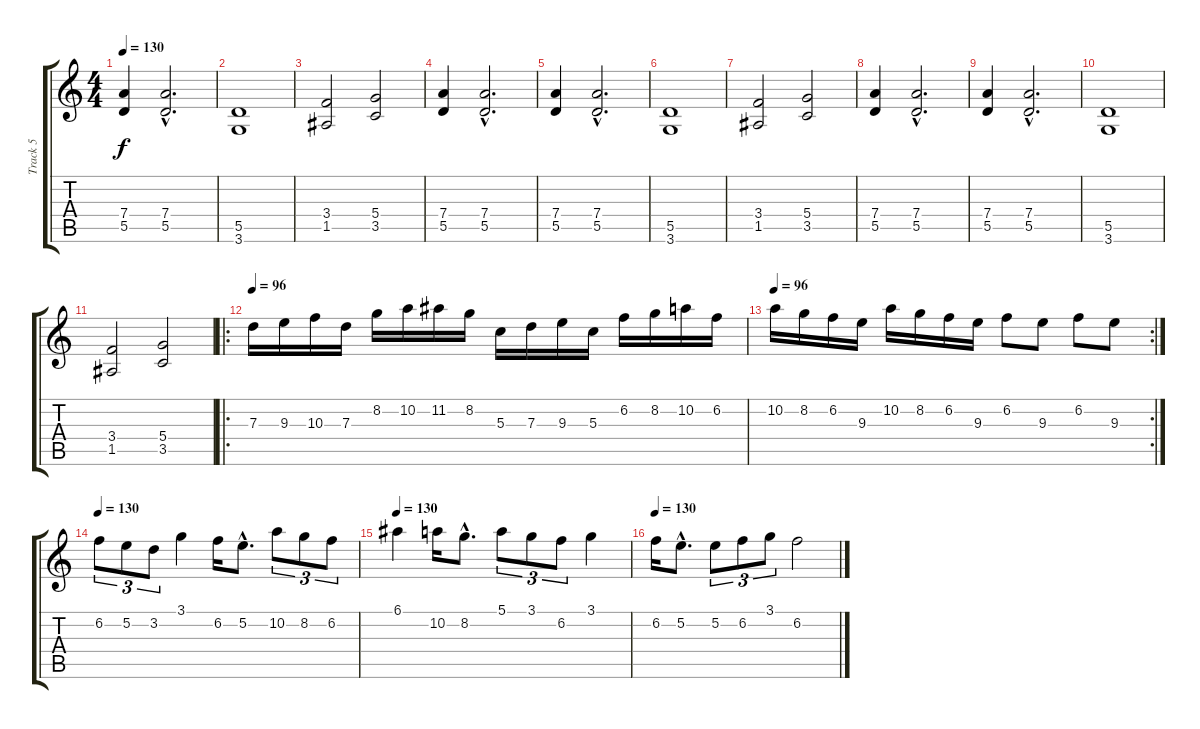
\track ("Track 5" "Track 5") {instrument distortionguitar}
\staff {score tabs}
\tuning (E4 B3 G3 D3 A2 E2) {hide}
\ts (4 4)
\tempo 130
\clef g2
\ks c
(7.4 5.5).4{dy f} (7.4{hac} 5.5{hac}).2{d} |
(5.5 3.6).1 |
(3.4 1.5).2 (5.4 3.5).2 |
(7.4 5.5).4 (7.4{hac} 5.5{hac}).2{d} |
(7.4 5.5).4 (7.4{hac} 5.5{hac}).2{d} |
(5.5 3.6).1 |
(3.4 1.5).2 (5.4 3.5).2 |
(7.4 5.5).4 (7.4{hac} 5.5{hac}).2{d} |
(7.4 5.5).4 (7.4{hac} 5.5{hac}).2{d} |
(5.5 3.6).1 |
(3.4 1.5).2 (5.4 3.5).2 |
\ro
\tempo 96
7.3.16 9.3.16 10.3.16 7.3.16 8.2.16 10.2.16 11.2.16 8.2.16 5.3.16 7.3.16 9.3.16 5.3.16 6.2.16 8.2.16 10.2.16 6.2.16 |
\rc 2
\tempo 96
10.2.16 8.2.16 6.2.16 9.3.16 10.2.16 8.2.16 6.2.16 9.3.16 6.2.8 9.3.8 6.2.8 9.3.8 |
\tempo 130
6.2.8{tu (3 2)} 5.2.8{tu (3 2)} 3.2.8{tu (3 2)} 3.1.4 6.2.16 5.2{hac}.8{d} 10.2.8{tu (3 2)} 8.2.8{tu (3 2)} 6.2.8{tu (3 2)} |
\tempo 130
6.1.4 10.2.16 8.2{hac}.8{d} 5.1.8{tu (3 2)} 3.1.8{tu (3 2)} 6.2.8{tu (3 2)} 3.1.4 |
\tempo 130
6.2.16 5.2{hac}.8{d} 5.2.8{tu (3 2)} 6.2.8{tu (3 2)} 3.1.8{tu (3 2)} 6.2.2
